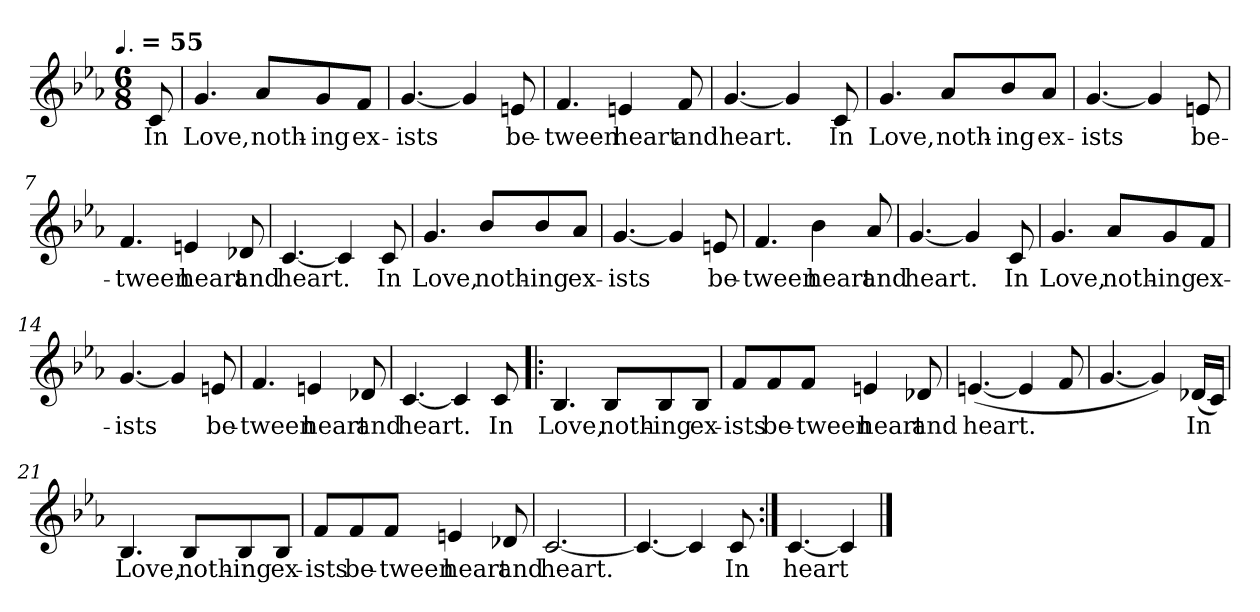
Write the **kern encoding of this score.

**kern	**text
*part1	*part1
*staff1	*staff1
*clefG2	*
*k[b-e-a-]	*
!!LO:TX:omd:t=[quarter-dot] = 55
*M6/8	*
*MM82	*
=	=
8c/	In
=1	=1
4.g/	Love,
8a-L	noth-
8g	-ing
8fJ	ex-
=2	=2
[4.g/	-ists
4g/]	.
8en/	-be-
=3	=3
4.f/	-tween
4en/	heart
8f/	and
=4	=4
[4.g/	heart.
4g/]	.
8c/	In
!!LO:LB:g=z
=5	=5
4.g/	Love,
8a-L	noth-
8b-	-ing
8a-J	ex-
=6	=6
[4.g/	-ists
4g/]	.
8en/	-be-
=7	=7
4.f/	-tween
4en/	heart
8d-X/	and
=8	=8
[4.c/	heart.
4c/]	.
8c/	-In
!!LO:LB:g=z
=9	=9
4.g/	Love,
8b-L	noth-
8b-	-ing
8a-J	ex-
=10	=10
[4.g/	-ists
4g/]	.
8en/	-be-
=11	=11
4.f/	-tween
4b-\	heart
8a-/	and
=12	=12
[4.g/	heart.
4g/]	.
8c/	-In
!!LO:LB:g=z
=13	=13
4.g/	Love,
8a-L	noth-
8g	-ing
8fJ	ex-
=14	=14
[4.g/	-ists
4g/]	.
8en/	-be-
=15	=15
4.f/	-tween
4en/	heart
8d-X/	and
=16	=16
[4.c/	heart.
4c/]	.
8c/	-In
!!LO:LB:g=z
=17!|:	=17!|:
4.B-/	Love,
8B-L	noth-
8B-	-ing
8B-J	ex-
=18	=18
8fL	-ists
8f	be-
8fJ	-tween
4en/	heart
8d-X/	and
=19	=19
([4.en/	heart.
4e/]	.
8f/	.
=20	=20
[4.g/	.
4g/])	.
(<16d-XLL	In
16cJJ)	.
!!LO:LB:g=z
=21	=21
4.B-/	-Love,
8B-L	noth-
8B-	-ing
8B-J	ex-
=22	=22
8fL	-ists
8f	be-
8fJ	-tween
4en/	heart
8d-X/	and
=23	=23
[2.c/	heart.
=24	=24
4.c/_	.
4c/]	.
8c/	In
=25:|!	=25:|!
[4.c/	heart
4c/]	.
==	==
*-	*-
